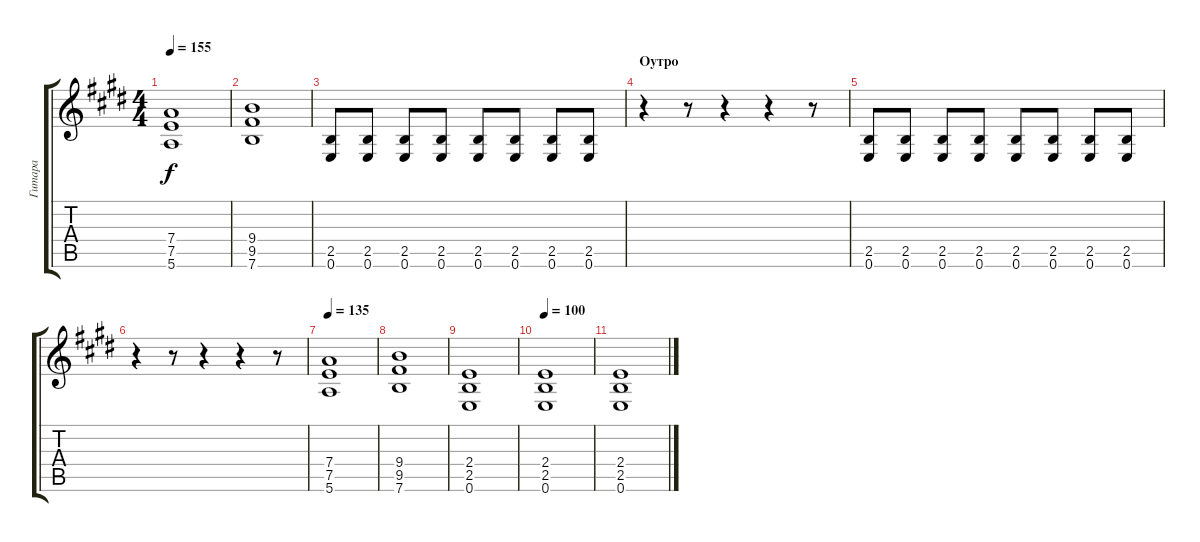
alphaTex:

\track ("Гитара" "Гитара") {instrument electricguitarclean}
\staff {score tabs}
\tuning (E4 B3 G3 D3 A2 E2) {hide}
\ts (4 4)
\tempo 155
\clef g2
\ks e
(7.4 7.5 5.6).1{dy f} |
(9.4 9.5 7.6).1 |
(2.5 0.6).8 (2.5 0.6).8 (2.5 0.6).8 (2.5 0.6).8 (2.5 0.6).8 (2.5 0.6).8 (2.5 0.6).8 (2.5 0.6).8 |
\section ("" "Оутро")
r.4 r.8 r.4 r.4 r.8 |
(2.5 0.6).8 (2.5 0.6).8 (2.5 0.6).8 (2.5 0.6).8 (2.5 0.6).8 (2.5 0.6).8 (2.5 0.6).8 (2.5 0.6).8 |
r.4 r.8 r.4 r.4 r.8 |
\tempo 135
(7.4 7.5 5.6).1 |
(9.4 9.5 7.6).1 |
(2.4 2.5 0.6).1 |
\tempo 100
(2.4 2.5 0.6).1 |
(2.4 2.5 0.6).1
